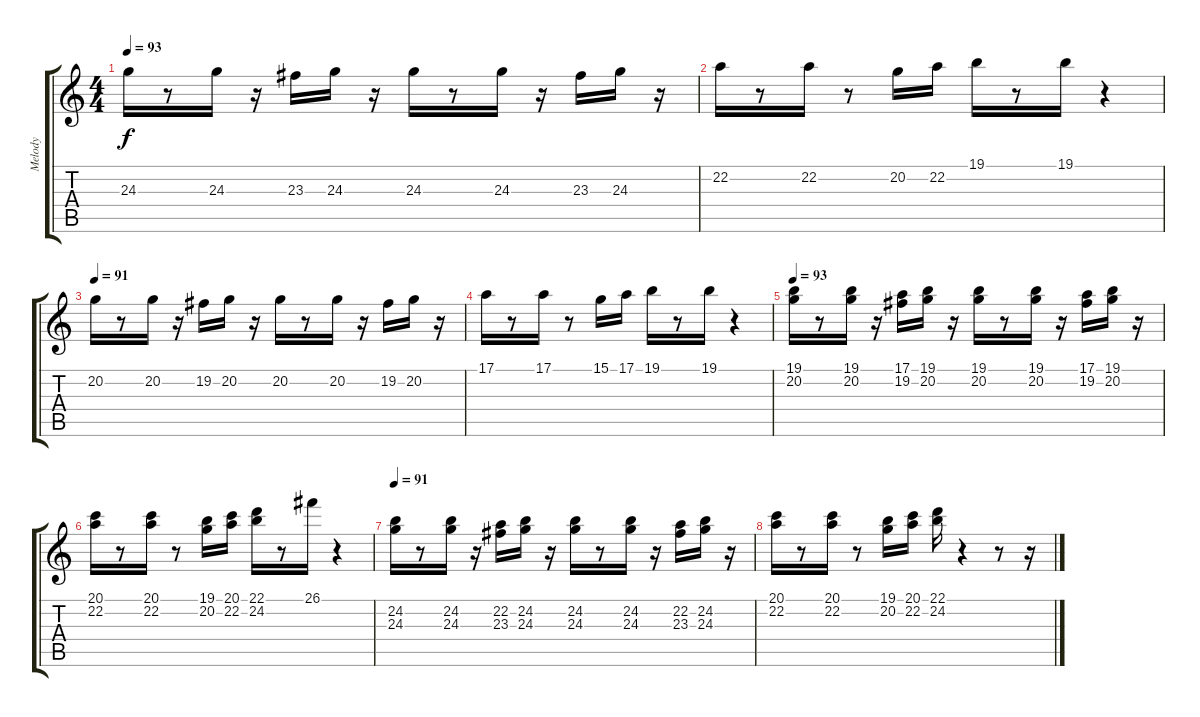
\track ("Melody" "Melody") {instrument lead1square}
\staff {score tabs}
\tuning (E4 B3 G3 D3 A2 E2) {hide}
\ts (4 4)
\tempo 93
\clef g2
\ks c
24.3.16{dy f} r.8 24.3.16 r.16 23.3.16 24.3.16 r.16 24.3.16 r.8 24.3.16 r.16 23.3.16 24.3.16 r.16 |
22.2.16 r.8 22.2.16 r.8 20.2.16 22.2.16 19.1.16 r.8 19.1.16 r.4 |
\tempo 91
20.2.16 r.8 20.2.16 r.16 19.2.16 20.2.16 r.16 20.2.16 r.8 20.2.16 r.16 19.2.16 20.2.16 r.16 |
17.1.16 r.8 17.1.16 r.8 15.1.16 17.1.16 19.1.16 r.8 19.1.16 r.4 |
\tempo 93
(19.1 20.2).16 r.8 (19.1 20.2).16 r.16 (17.1 19.2).16 (19.1 20.2).16 r.16 (19.1 20.2).16 r.8 (19.1 20.2).16 r.16 (17.1 19.2).16 (19.1 20.2).16 r.16 |
(20.1 22.2).16 r.8 (20.1 22.2).16 r.8 (19.1 20.2).16 (20.1 22.2).16 (22.1 24.2).16 r.8 26.1.16 r.4 |
\tempo 91
(24.2 24.3).16 r.8 (24.2 24.3).16 r.16 (22.2 23.3).16 (24.2 24.3).16 r.16 (24.2 24.3).16 r.8 (24.2 24.3).16 r.16 (22.2 23.3).16 (24.2 24.3).16 r.16 |
(20.1 22.2).16 r.8 (20.1 22.2).16 r.8 (19.1 20.2).16 (20.1 22.2).16 (22.1 24.2).16 r.4 r.8 r.16
